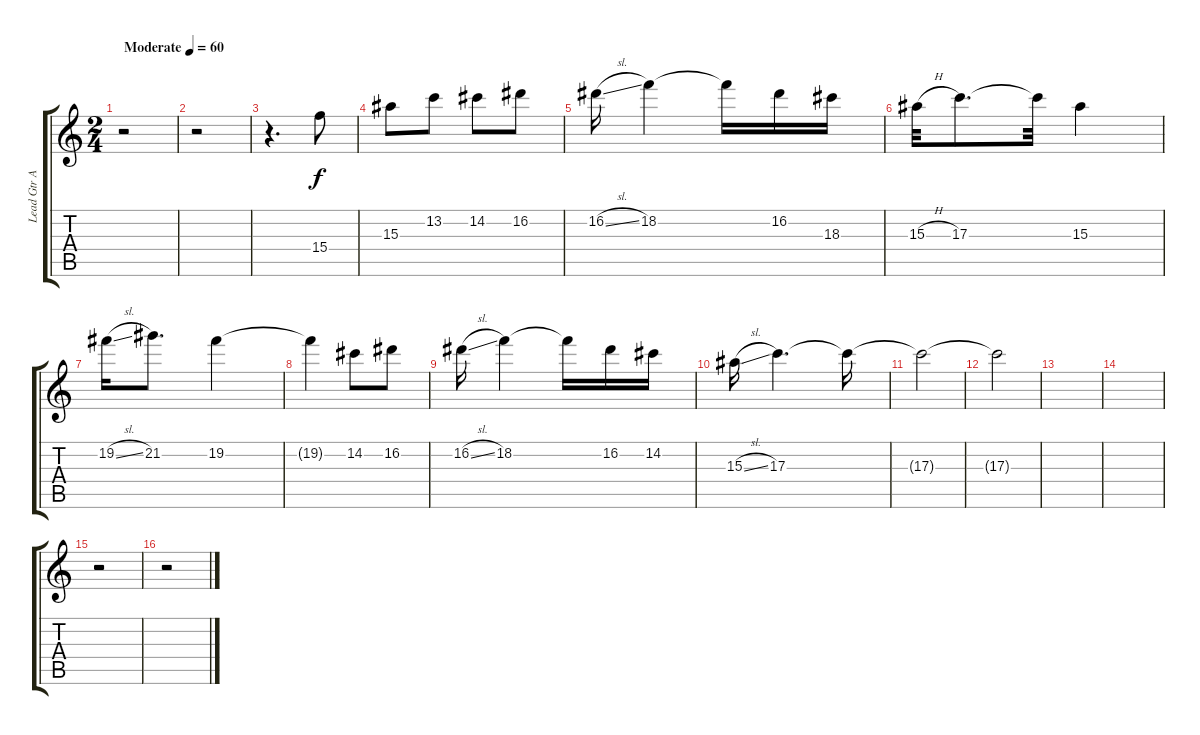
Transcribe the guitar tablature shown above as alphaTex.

\track ("Lead Gtr A" "Lead Gtr A") {instrument overdrivenguitar}
\staff {score tabs}
\tuning (E4 B3 G3 D3 A2 E2) {hide}
\ts (2 4)
\tempo (60 "Moderate")
\clef g2
\ks c
r.2{dy f instrument overdrivenguitar} |
r.2 |
r.4{d} 15.4.8 |
15.3.8 13.2.8 14.2.8 16.2.8 |
16.2{sl}.16 18.2.4 18.2{t}.16 16.2.16 18.3.16 |
15.3{h}.32 17.3.8{d} 17.3{t}.32 15.3.4 |
19.2{sl}.16 21.2.8{d} 19.2.4 |
19.2{t}.4 14.2.8 16.2.8 |
16.2{sl}.16 18.2.4 18.2{t}.16 16.2.16 14.2.16 |
15.3{sl}.16 17.3.4{d} 17.3{t}.16 |
17.3{t}.2{volume 0} |
17.3{t}.2 |
|
|
r.2 |
r.2
